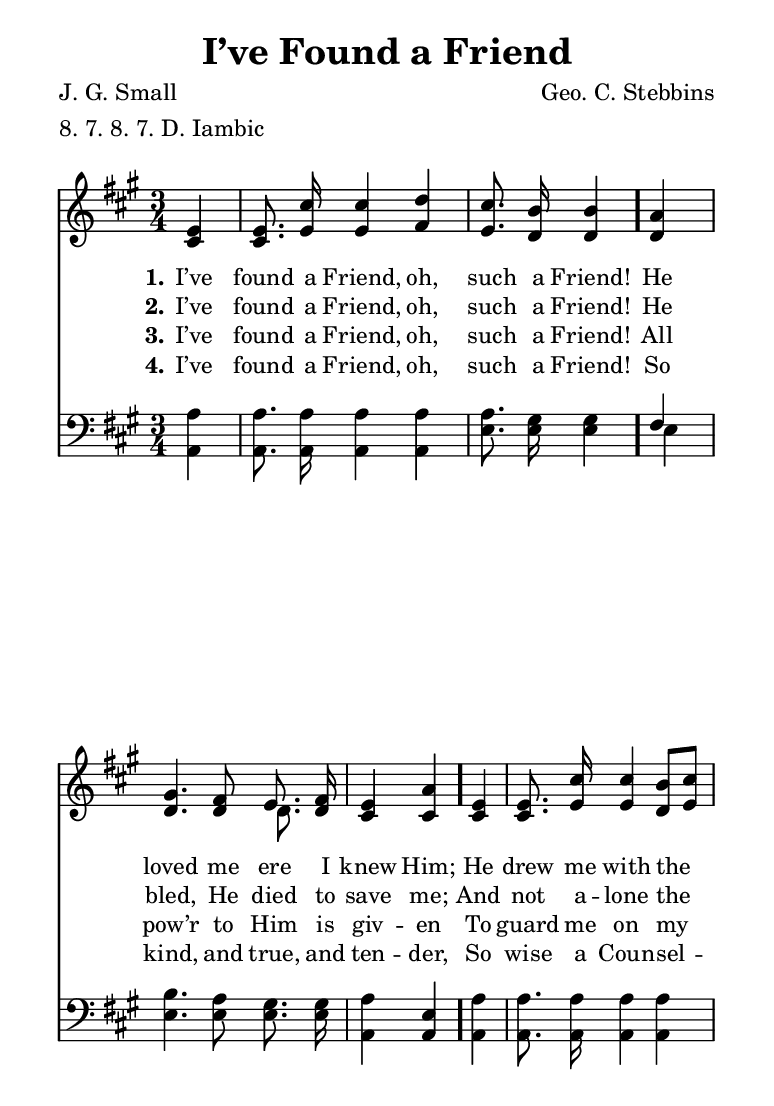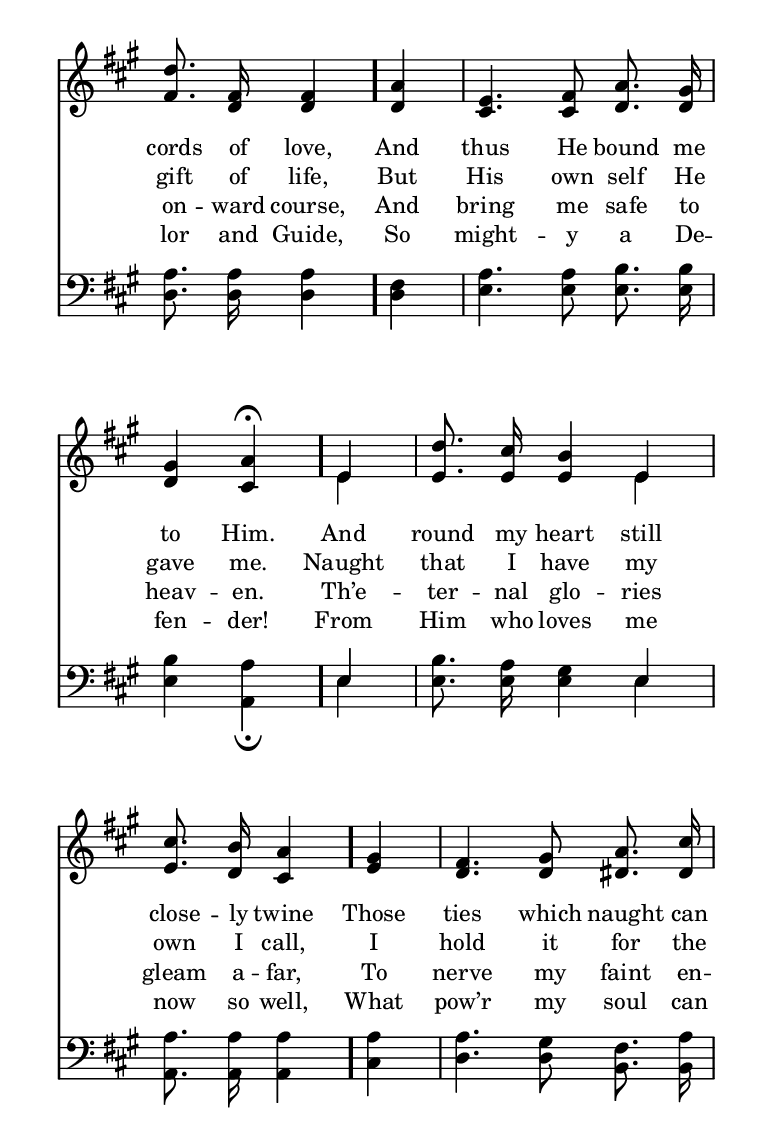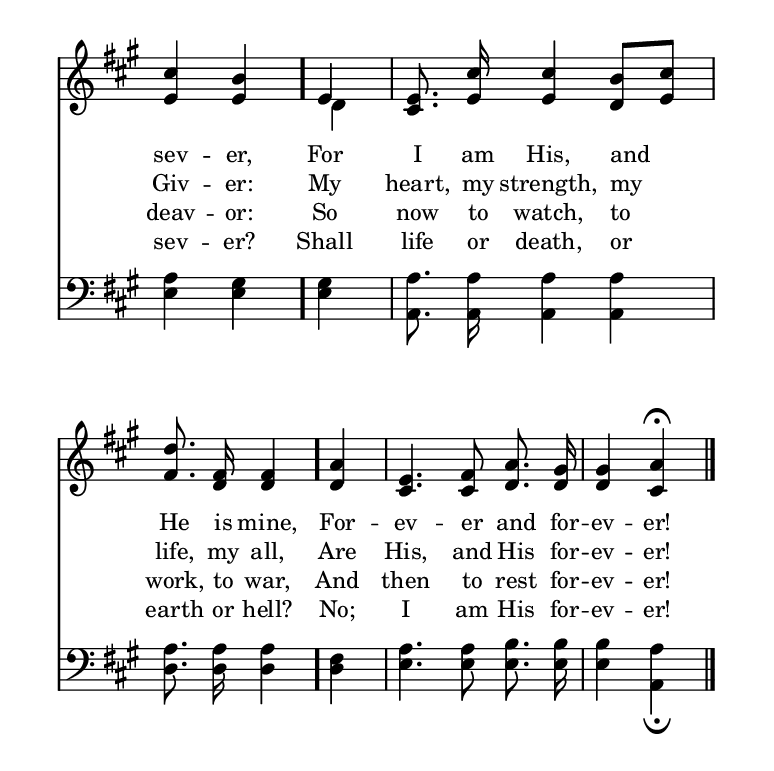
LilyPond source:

\include "common/global.ily"
\paper {
  \include "common/paper.ily"
}

\header{
  hymnnumber = "230"
  title = "I’ve Found a Friend"
  tunename = ""
  meter = "8. 7. 8. 7. D. Iambic"
  poet = "J. G. Small"
  composer = "Geo. C. Stebbins"
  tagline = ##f
}

ta = { \tempo 4=80 }
tb = { \tempo 4=40 }

global = {
  \include "common/overrides.ily"
  \override Staff.TimeSignature.style = #'numbered
  \time 3/4
  \override Score.MetronomeMark.transparent = ##t % hide all fermata changes too
  \ta
  \key a \major
  \partial 4
  \autoBeamOff
}

patternA = { \ta c4 | c8. c'16 c4 c | c8. c16 c4 }
patternB = { \ta c4 | c4. c8 c8. c16 | c4 c }
patternC = { \ta c4 | c8. c'16 c4 c8[ c] | c8. c16 c4 }
patternD = { \ta c4 | c4. c8 c8. c16 | c4 \tb c\fermata }

notesSoprano = {
\global
\relative c' {

  e4 | e8. cis'16 cis4 d | cis8. b16 b4
  a4 | gis4. fis8 e8. fis16 | e4 a
  \changePitch \patternC { e | e cis' cis b cis | d fis, fis }
  \changePitch \patternD { a | e fis a gis | gis a\fermata }

  \changePitch \patternA { e | d' cis b e, | cis' b a }
  \changePitch \patternB { gis | fis gis a cis | cis b }
  \changePitch \patternC { e, | e cis' cis b cis | d fis, fis }
  \changePitch \patternD { a | e fis a gis | gis a\fermata }

  \bar "|."

}
}

notesAlto = {
\global
\relative e' {

  \changePitch \patternA { cis | cis e e fis | e d d }
  \changePitch \patternB { d | d d d d | cis cis }
  \changePitch \patternC { cis | cis e e d e | fis d d }
  \changePitch \patternB { d | cis cis d d | d cis }

  \changePitch \patternA { e | e e e e | e d cis }
  \changePitch \patternB { e | d d dis dis | e e }
  \changePitch \patternC { d | cis e e d e | fis d d }
  \changePitch \patternB { d | cis cis d d | d cis }

}
}

notesTenor = {
\global
\relative a {

  \changePitch \patternA { a | a a a a | a gis gis }
  \changePitch \patternB { fis | b a gis gis | a e }
  \changePitch \patternA { a | a a a a | a a a }
  \changePitch \patternB { fis | a a b b | b a }

  \changePitch \patternA { e | b' a gis e | a a a }
  \changePitch \patternB { a | a gis fis a | a gis }
  \changePitch \patternA { gis | a a a a | a a a }
  \changePitch \patternB { fis | a a b b | b a }

}
}

notesBass = {
\global
\relative f, {

  \changePitch \patternA { a | a a a a | e' e e }
  \changePitch \patternB { e | e e e e | a, a }
  \changePitch \patternA { a | a a a a | d d d }
  \changePitch \patternD { d | e e e e | e a,_\fermata }

  \changePitch \patternA { e' | e e e e | a, a a }
  \changePitch \patternB { cis | d d b b | e e }
  \changePitch \patternA { e | a, a a a | d d d }
  \changePitch \patternD { d | e e e e | e a,_\fermata }

}
}

wordsA = \lyricmode {
\set stanza = "1."

I’ve found a Friend, oh, such a Friend! \bar "."
He loved me ere I knew Him; \bar "."
He drew me with the cords of love, \bar "."
And thus He bound me to Him. \bar "."
And round my heart still close -- ly twine \bar "."
Those ties which naught can sev -- er, \bar "."
For I am His, and He is mine, \bar "."
For -- ev -- er and for -- ev -- er! \bar "."

}

wordsB = \lyricmode {
\set stanza = "2."

I’ve found a Friend, oh, such a Friend!
He bled, He died to save me;
And not a -- lone the gift of life,
But His own self He gave me.
Naught that I have my own I call,
I hold it for the Giv -- er:
My heart, my strength, my life, my all,
Are His, and His for -- ev -- er!

}

wordsC = \lyricmode {
\set stanza = "3."

I’ve found a Friend, oh, such a Friend!
All pow’r to Him is giv -- en
To guard me on my on -- ward course,
And bring me safe to heav -- en.
Th’e -- ter -- nal glo -- ries gleam a -- far,
To nerve my faint en -- deav -- or:
So now to watch, to work, to war,
And then to rest for -- ev -- er!

}

wordsD = \lyricmode {
\set stanza = "4."

I’ve found a Friend, oh, such a Friend!
So kind, and true, and ten -- der,
So wise a Coun -- sel -- lor and Guide,
So might -- y a De -- fen -- der!
From Him who loves me now so well,
What pow’r my soul can sev -- er?
Shall life or death, or earth or hell?
No; I am His for -- ev -- er!

}

\score {
  \context ChoirStaff <<
    \context Staff = upper <<
      \set Staff.autoBeaming = ##f
      \set ChoirStaff.systemStartDelimiter = #'SystemStartBar
      \set ChoirStaff.printPartCombineTexts = ##f
      \partcombine #'(2 . 11) \notesSoprano \notesAlto
      \context NullVoice = sopranos { \voiceOne << \notesSoprano >> }
      \context Lyrics = one   \lyricsto sopranos \wordsA
      \context Lyrics = two   \lyricsto sopranos \wordsB
      \context Lyrics = three \lyricsto sopranos \wordsC
      \context Lyrics = four  \lyricsto sopranos \wordsD
    >>
    \context Staff = men <<
      \set Staff.autoBeaming = ##f
      \clef bass
      \set ChoirStaff.printPartCombineTexts = ##f
      \partcombine #'(2 . 11) \notesTenor \notesBass
    >>
  >>
  \layout {
    \include "common/layout.ily"
  }
  \midi{
    \include "common/midi.ily"
  }
}

\version "2.19.49"  % necessary for upgrading to future LilyPond versions.

% vi:set et ts=2 sw=2 ai nocindent syntax=lilypond:
